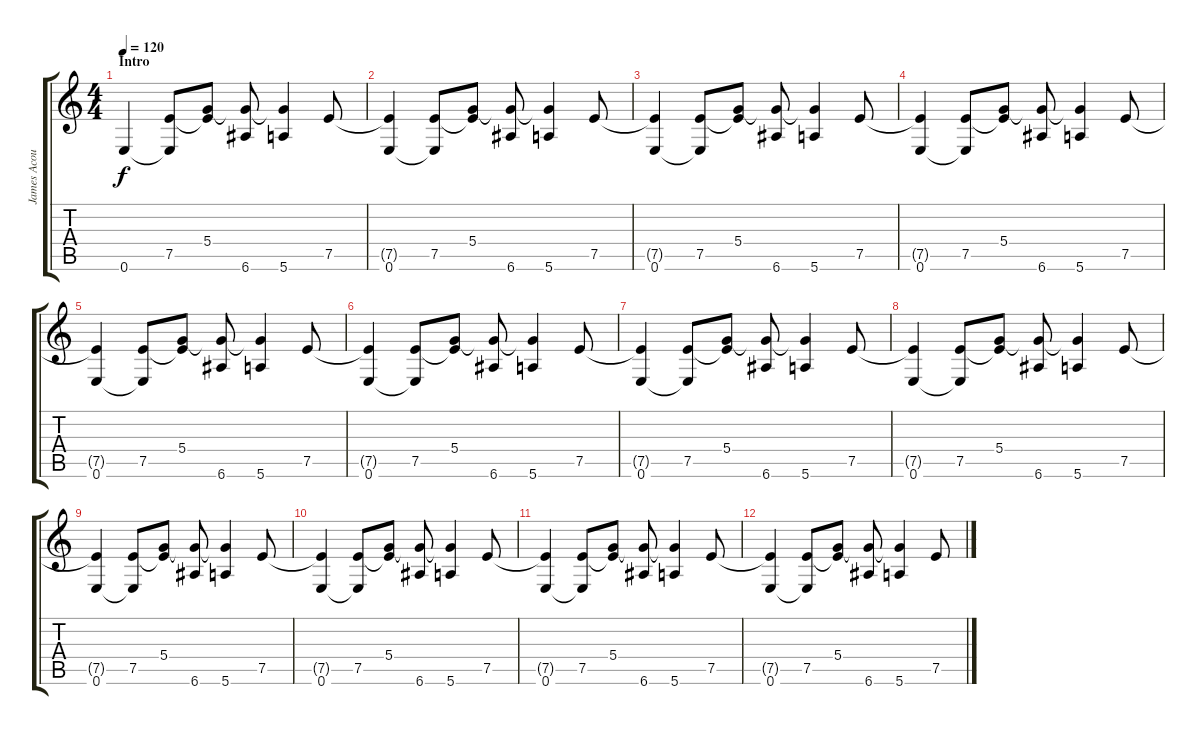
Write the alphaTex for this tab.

\track ("James Acoustic 1" "James Acou") {instrument acousticguitarsteel}
\staff {score tabs}
\tuning (E4 B3 G3 D3 A2 E2) {hide}
\ts (4 4)
\section ("" "Intro")
\tempo 120
\clef g2
\ks c
0.6.4{dy f instrument acousticguitarsteel} (7.5 0.6{t}).8 (5.4 7.5{t}).8 (5.4{t} 6.6).8 (5.4{t} 5.6).4 7.5.8 |
(7.5{t} 0.6).4 (7.5 0.6{t}).8 (5.4 7.5{t}).8 (5.4{t} 6.6).8 (5.4{t} 5.6).4 7.5.8 |
(7.5{t} 0.6).4 (7.5 0.6{t}).8 (5.4 7.5{t}).8 (5.4{t} 6.6).8 (5.4{t} 5.6).4 7.5.8 |
(7.5{t} 0.6).4 (7.5 0.6{t}).8 (5.4 7.5{t}).8 (5.4{t} 6.6).8 (5.4{t} 5.6).4 7.5.8 |
(7.5{t} 0.6).4 (7.5 0.6{t}).8 (5.4 7.5{t}).8 (5.4{t} 6.6).8 (5.4{t} 5.6).4 7.5.8 |
(7.5{t} 0.6).4 (7.5 0.6{t}).8 (5.4 7.5{t}).8 (5.4{t} 6.6).8 (5.4{t} 5.6).4 7.5.8 |
(7.5{t} 0.6).4 (7.5 0.6{t}).8 (5.4 7.5{t}).8 (5.4{t} 6.6).8 (5.4{t} 5.6).4 7.5.8 |
(7.5{t} 0.6).4 (7.5 0.6{t}).8 (5.4 7.5{t}).8 (5.4{t} 6.6).8 (5.4{t} 5.6).4 7.5.8 |
(7.5{t} 0.6).4 (7.5 0.6{t}).8 (5.4 7.5{t}).8 (5.4{t} 6.6).8 (5.4{t} 5.6).4 7.5.8 |
(7.5{t} 0.6).4 (7.5 0.6{t}).8 (5.4 7.5{t}).8 (5.4{t} 6.6).8 (5.4{t} 5.6).4 7.5.8 |
(7.5{t} 0.6).4 (7.5 0.6{t}).8 (5.4 7.5{t}).8 (5.4{t} 6.6).8 (5.4{t} 5.6).4 7.5.8 |
(7.5{t} 0.6).4 (7.5 0.6{t}).8 (5.4 7.5{t}).8 (5.4{t} 6.6).8 (5.4{t} 5.6).4 7.5.8
